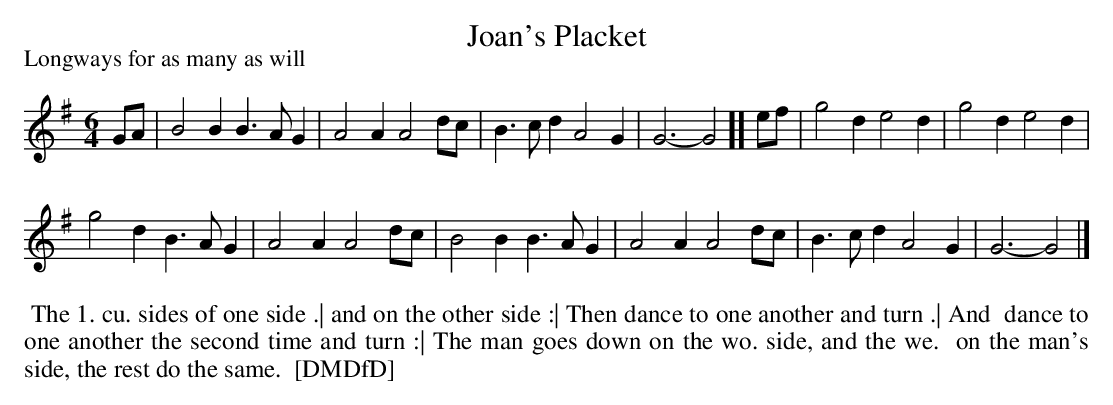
X:1
T: Joan's Placket
P: Longways for as many as will
M: 6/4
L: 1/4
K: G
G/A/ |\
B2B B>AG | A2A A2d/c/ |\
B>cd A2G | G3- G2 ][ e/f/ |\
g2d e2d | g2d e2d |
g2d B>AG | A2A A2d/c/ |\
B2B B>AG | A2A A2d/c/ |\
B>cd A2G | G3- G2 |]
